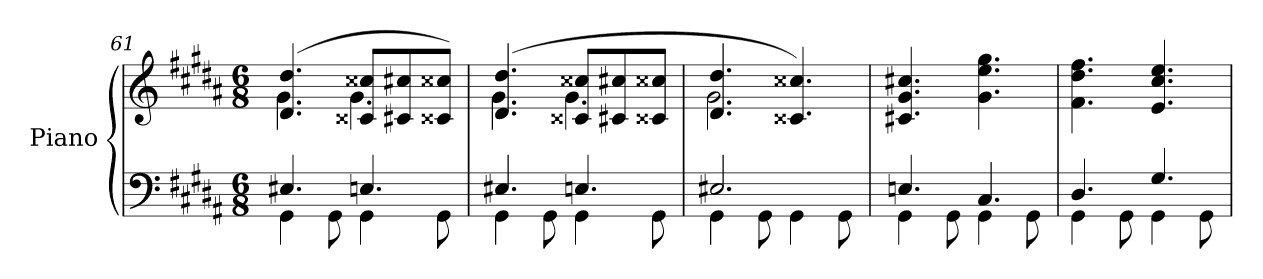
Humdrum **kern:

**kern	**kern
*part1	*part1
*staff2	*staff1
*I"Piano	*
*I'Pno.	*
*clefF4	*clefG2
*k[f#c#g#d#a#]	*k[f#c#g#d#a#]
*M6/8	*M6/8
=61	=61
*^	*^
4.E#X/	4GG#\	(>4.d#/ 4.dd#/	4.g#\
.	8GG#\	.	.
4.En/	4GG#\	8c##X/ 8cc##X/L	4.g#\
.	.	8c#X/ 8cc#X/	.
.	8GG#\	8c##X/ 8cc##X/J)	.
=62	=62	=62	=62
4.E#X/	4GG#\	(>4.d#/ 4.dd#/	4.g#\
.	8GG#\	.	.
4.En/	4GG#\	8c##X/ 8cc##X/L	4.g#\
.	.	8c#X/ 8cc#X/	.
.	8GG#\	8c##X/ 8cc##X/J	.
=63	=63	=63	=63
2.E#X/	4GG#\	4.d#/ 4.dd#/	2.g#\
.	8GG#\	.	.
.	4GG#\	4.c##X/ 4.cc##X/)	.
.	8GG#\	.	.
*	*	*v	*v
=64	=64	=64
4.En/	4GG#\	4.c#X/ 4.g#/ 4.cc#X/
.	8GG#\	.
4.C#/	4GG#\	4.g#\ 4.ee\ 4.gg#\
.	8GG#\	.
!!LO:LB:g=z
=65	=65	=65
4.D#/	4GG#\	4.f#\ 4.dd#\ 4.ff#\
.	8GG#\	.
4.G#/	4GG#\	4.e/ 4.cc#/ 4.ee/
.	8GG#\	.
*v	*v	*
=	=
*-	*-
